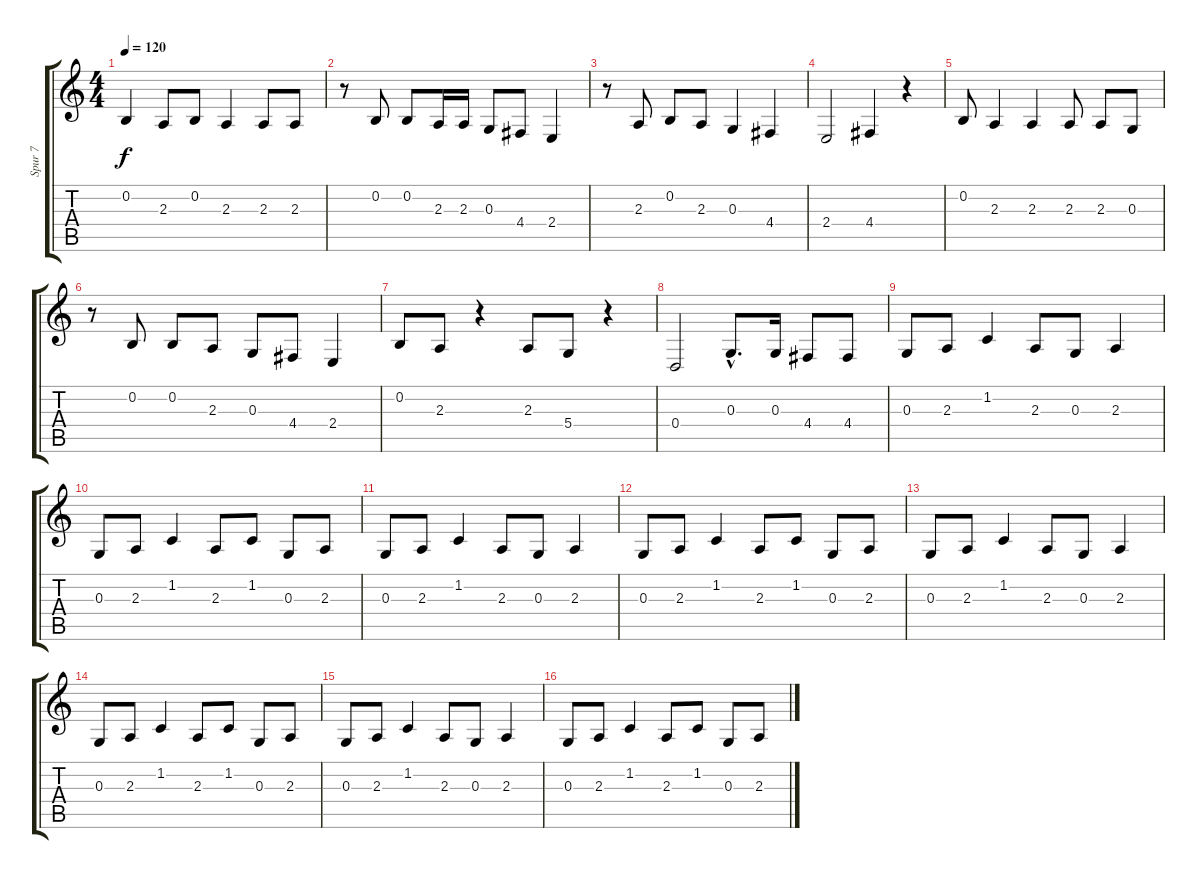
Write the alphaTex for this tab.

\track ("Spur 7" "Spur 7") {instrument lead2sawtooth}
\staff {score tabs}
\tuning (E4 B3 G3 D3 A2 E2) {hide}
\ts (4 4)
\tempo 120
\clef g2
\ks c
0.2.4{dy f} 2.3.8 0.2.8 2.3.4 2.3.8 2.3.8 |
r.8 0.2.8 0.2.8 2.3.16 2.3.16 0.3.8 4.4.8 2.4.4 |
r.8 2.3.8 0.2.8 2.3.8 0.3.4 4.4.4 |
2.4.2 4.4.4 r.4 |
0.2.8 2.3.4 2.3.4 2.3.8 2.3.8 0.3.8 |
r.8 0.2.8 0.2.8 2.3.8 0.3.8 4.4.8 2.4.4 |
0.2.8 2.3.8 r.4 2.3.8 5.4.8 r.4 |
0.4.2 0.3{hac}.8{d} 0.3.16 4.4.8 4.4.8 |
0.3.8 2.3.8 1.2.4 2.3.8 0.3.8 2.3.4 |
0.3.8 2.3.8 1.2.4 2.3.8 1.2.8 0.3.8 2.3.8 |
0.3.8 2.3.8 1.2.4 2.3.8 0.3.8 2.3.4 |
0.3.8 2.3.8 1.2.4 2.3.8 1.2.8 0.3.8 2.3.8 |
0.3.8 2.3.8 1.2.4 2.3.8 0.3.8 2.3.4 |
0.3.8 2.3.8 1.2.4 2.3.8 1.2.8 0.3.8 2.3.8 |
0.3.8 2.3.8 1.2.4 2.3.8 0.3.8 2.3.4 |
0.3.8 2.3.8 1.2.4 2.3.8 1.2.8 0.3.8 2.3.8
